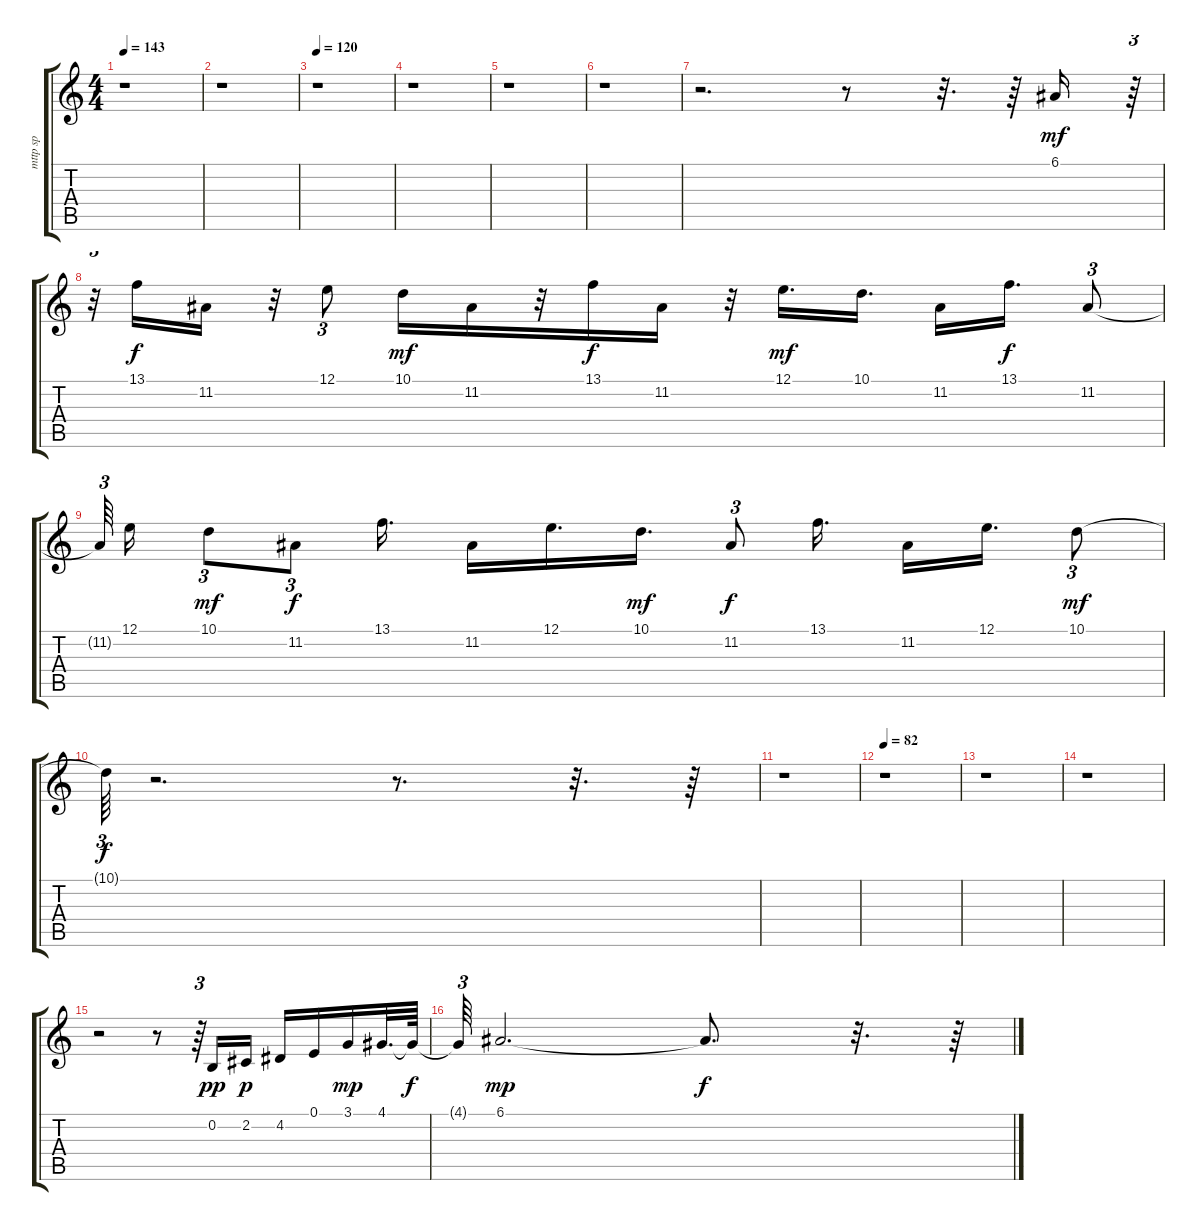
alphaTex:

\track ("mttp sp" "mttp sp") {instrument panflute}
\staff {score tabs}
\tuning (E4 B3 G3 D3 A2 E2) {hide}
\ts (4 4)
\tempo 143
\clef g2
\ks c
r.1{dy f} |
r.1 |
\tempo 120
r.1 |
r.1 |
r.1 |
r.1 |
r.2{d} r.8 r.32{d} r.64 6.1.16{dy mf volume 12 instrument overdrivenguitar} r.64{tu (3 2)} |
r.32{tu (3 2)} 13.1.16{dy f} 11.2.16 r.32 12.1.8{tu (3 2)} 10.1.16{dy mf} 11.2.16 r.32 13.1.16{dy f} 11.2.16 r.32 12.1.16{d dy mf} 10.1.16{d} 11.2.16 13.1.16{d dy f} 11.2.8{tu (3 2)} |
11.2{t}.64{tu (3 2) beam splitsecondary} 12.1.16 10.1.8{tu (3 2) dy mf} 11.2.8{tu (3 2) dy f} 13.1.16{d} 11.2.16 12.1.16{d} 10.1.16{d dy mf} 11.2.8{tu (3 2) dy f} 13.1.16{d} 11.2.16 12.1.16{d} 10.1.8{tu (3 2) dy mf} |
10.1{t}.64{tu (3 2) dy f} r.2{d} r.8{d} r.32{d} r.64 |
r.1 |
\tempo 82
r.1 |
r.1 |
r.1 |
r.2 r.8 r.64{tu (3 2)} 0.2.16{dy pp volume 16 balance 15 instrument sitar} 2.2.16{dy p} 4.2.16 0.1.16 3.1.16{dy mp} 4.1.32{d} 4.1{t}.64{dy f} |
4.1{t}.64{tu (3 2)} 6.1.2{d dy mp} 6.1{t}.8{d dy f} r.32{d} r.64
